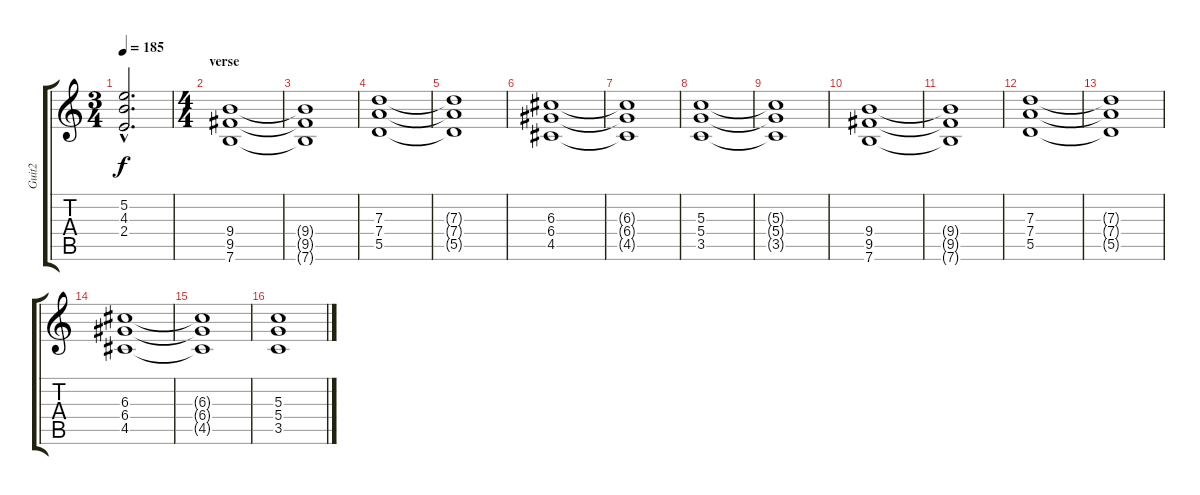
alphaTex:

\track ("Guit2" "Guit2") {instrument acousticguitarnylon}
\staff {score tabs}
\tuning (E4 B3 G3 D3 A2 E2) {hide}
\ts (3 4)
\tempo 185
\clef g2
\ks c
(5.2{hac t} 4.3{hac t} 2.4{hac t}).2{d dy f} |
\ts (4 4)
\section ("" "verse")
(9.4 9.5 7.6).1{volume 11 instrument distortionguitar} |
(9.4{t} 9.5{t} 7.6{t}).1 |
(7.3 7.4 5.5).1 |
(7.3{t} 7.4{t} 5.5{t}).1 |
(6.3 6.4 4.5).1 |
(6.3{t} 6.4{t} 4.5{t}).1 |
(5.3 5.4 3.5).1 |
(5.3{t} 5.4{t} 3.5{t}).1 |
(9.4 9.5 7.6).1{volume 11 instrument distortionguitar} |
(9.4{t} 9.5{t} 7.6{t}).1 |
(7.3 7.4 5.5).1 |
(7.3{t} 7.4{t} 5.5{t}).1 |
(6.3 6.4 4.5).1 |
(6.3{t} 6.4{t} 4.5{t}).1 |
(5.3 5.4 3.5).1
